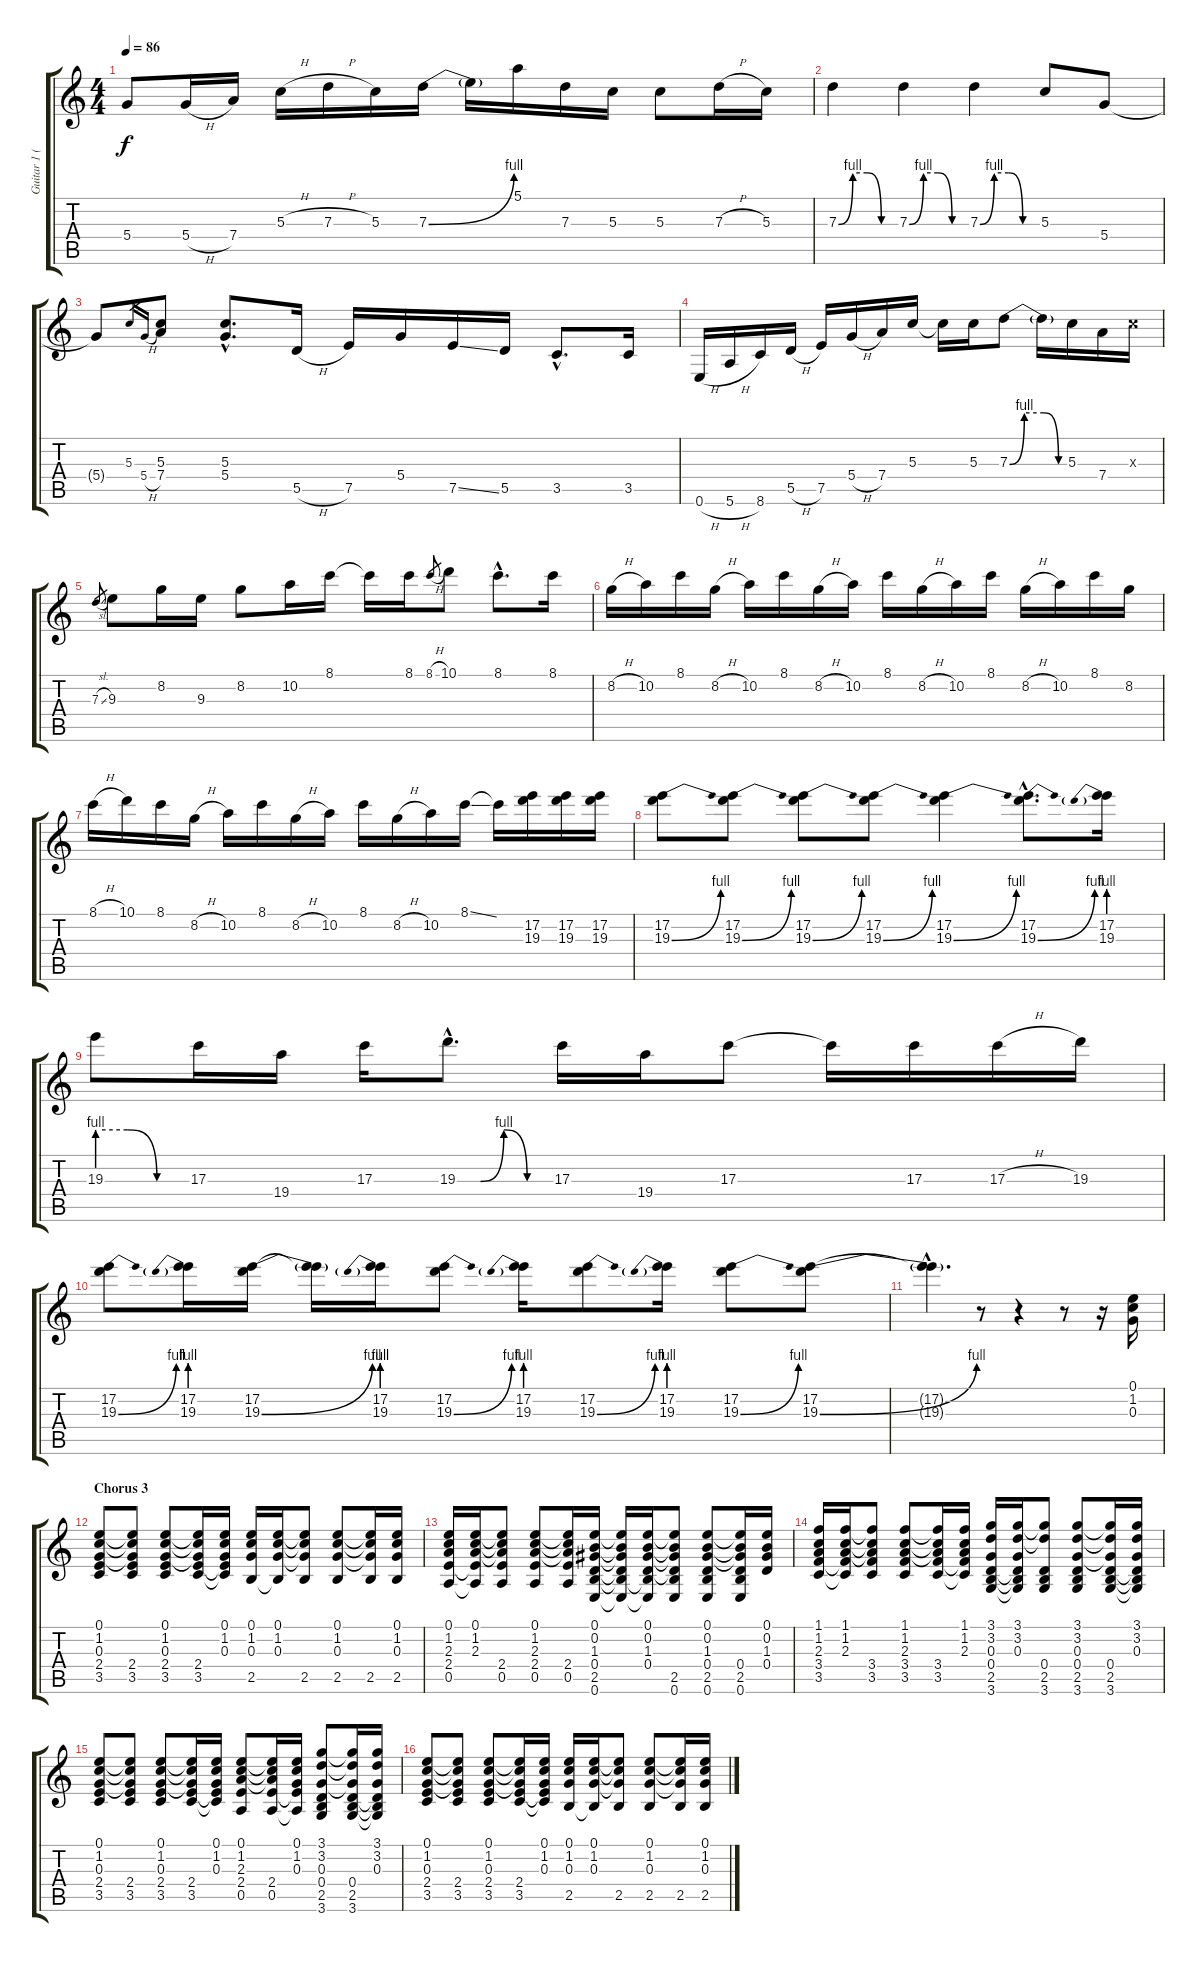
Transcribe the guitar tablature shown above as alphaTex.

\track ("Guitar 1 (Noel)" "Guitar 1 (") {instrument overdrivenguitar}
\staff {score tabs}
\tuning (E4 B3 G3 D3 A2 E2) {hide}
\ts (4 4)
\tempo 86
\clef g2
\ks c
5.4{t}.8{dy f volume 16} 5.4{h}.16 7.4.16 5.3{h}.16 7.3{h}.16 5.3.16 7.3{be (bend 0 0 60 4)}.16 7.3{t}.16 5.1.16 7.3.16 5.3.16 5.3.8 7.3{h}.16 5.3.16 |
7.3{be (custom 0 0 15 4 30 4 45 0 60 0)}.4{volume 16} 7.3{be (custom 0 0 15 4 30 4 45 0 60 0)}.4 7.3{be (custom 0 0 15 4 30 4 45 0 60 0)}.4 5.3.8 5.4.8 |
5.4{t}.8{volume 16} 5.3.16{gr} 5.4{h}.16{gr} (5.3 7.4).8 (5.3{hac} 5.4{hac}).8{d} 5.5{h}.16 7.5.16 5.4.16 7.5{ss}.16 5.5.16 3.5{hac}.8{d} 3.5.16 |
0.6{h}.16{volume 16} 5.6{h}.16 8.6.16 5.5{h}.16 7.5.16 5.4{h}.16 7.4.16 5.3.16 5.3{t}.16 5.3.16 7.3{be (custom 0 0 15 4 35 4 50 0 60 0)}.8 7.3{t}.16 5.3.16 7.4.16 5.3{x}.16 |
7.3{sl}.8{gr} 9.3.8{volume 16} 8.2.16 9.3.16 8.2.8 10.2.16 8.1.16 8.1{t}.16 8.1.16 8.1{h}.8{gr} 10.1.8 8.1{hac}.8{d} 8.1.16 |
8.2{h}.16{volume 16} 10.2.16 8.1.16 8.2{h}.16 10.2.16 8.1.16 8.2{h}.16 10.2.16 8.1.16 8.2{h}.16 10.2.16 8.1.16 8.2{h}.16 10.2.16 8.1.16 8.2.16 |
8.1{h}.16{volume 16} 10.1.16 8.1.16 8.2{h}.16 10.2.16 8.1.16 8.2{h}.16 10.2.16 8.1.16 8.2{h}.16 10.2.16 8.1{ss}.16 8.1{t}.16 (17.2 19.3).16 (17.2 19.3).16 (17.2 19.3).16 |
(17.2 19.3{be (bend 0 0 60 4)}).8{volume 16} (17.2 19.3{be (bend 0 0 60 4)}).8 (17.2 19.3{be (bend 0 0 60 4)}).8 (17.2 19.3{be (bend 0 0 60 4)}).8 (17.2 19.3{be (bend 0 0 60 4)}).4 (17.2{hac} 19.3{be (bend 0 0 60 4) hac}).8{d} (17.2 19.3{be (prebend 0 4 60 4)}).16 |
19.3{be (custom 0 4 20 4 40 0 60 0)}.8{volume 16} 17.3.16 19.4.16 17.3.16 19.3{be (custom 0 0 15 0 30 4 45 0 60 0) hac}.8{d} 17.3.16 19.4.16 17.3.8 17.3{t}.16 17.3.16 17.3{h}.16 19.3.16 |
(17.2 19.3{be (bend 0 0 60 4)}).8{volume 16} (17.2 19.3{be (prebend 0 4 60 4)}).16 (17.2 19.3{be (bend 0 0 60 4)}).16 (17.2{t} 19.3{t}).16 (17.2 19.3{be (prebend 0 4 60 4)}).16 (17.2 19.3{be (bend 0 0 60 4)}).8 (17.2 19.3{be (prebend 0 4 60 4)}).16 (17.2 19.3{be (bend 0 0 60 4)}).8 (17.2 19.3{be (prebend 0 4 60 4)}).16 (17.2 19.3{be (bend 0 0 60 4)}).8 (17.2 19.3{be (bend 0 0 60 4)}).8 |
(17.2{hac t} 19.3{hac t}).4{d volume 12} r.8 r.4 r.8 r.16 (0.1 1.2 0.3).16 |
\section ("" "Chorus 3")
(0.1 1.2 0.3 2.4 3.5).8 (0.1{t} 1.2{t} 0.3{t} 2.4 3.5).8 (0.1 1.2 0.3 2.4 3.5).8 (0.1{t} 1.2{t} 0.3{t} 2.4 3.5).16 (0.1 1.2 0.3 2.4{t} 3.5{t}).16 (0.1 1.2 0.3 2.5).16 (0.1 1.2 0.3 2.5{t}).16 (0.1{t} 1.2{t} 0.3{t} 2.5).8 (0.1 1.2 0.3 2.5).8 (0.1{t} 1.2{t} 0.3{t} 2.5).16 (0.1 1.2 0.3 2.5).16 |
(0.1 1.2 2.3 2.4 0.5).16 (0.1 1.2 2.3 2.4{t} 0.5{t}).16 (0.1{t} 1.2{t} 2.3{t} 2.4 0.5).8 (0.1 1.2 2.3 2.4 0.5).8 (0.1{t} 1.2{t} 2.3{t} 2.4 0.5).16 (0.1 0.2 1.3 0.4 2.5 0.6).16 (0.1{t} 0.2{t} 1.3{t} 0.4{t} 2.5{t} 0.6{t}).16 (0.1 0.2 1.3 0.4 2.5{t} 0.6{t}).16 (0.1{t} 0.2{t} 1.3{t} 0.4{t} 2.5 0.6).8 (0.1 0.2 1.3 0.4 2.5 0.6).8 (0.1{t} 0.2{t} 1.3{t} 0.4 2.5 0.6).16 (0.1 0.2 1.3 0.4).16 |
(1.1 1.2 2.3 3.4 3.5).16 (1.1 1.2 2.3 3.4{t} 3.5{t}).16 (1.1{t} 1.2{t} 2.3{t} 3.4 3.5).8 (1.1 1.2 2.3 3.4 3.5).8 (1.1{t} 1.2{t} 2.3{t} 3.4 3.5).16 (1.1 1.2 2.3 3.4{t} 3.5{t}).16 (3.1 3.2 0.3 0.4 2.5 3.6).16 (3.1 3.2 0.3 0.4{t} 2.5{t} 3.6{t}).16 (3.1{t} 3.2{t} 0.4 2.5 3.6).8 (3.1 3.2 0.3 0.4 2.5 3.6).8 (3.1{t} 3.2{t} 0.3{t} 0.4 2.5 3.6).16 (3.1 3.2 0.3 0.4{t} 2.5{t} 3.6{t}).16 |
(0.1 1.2 0.3 2.4 3.5).8 (0.1{t} 1.2{t} 0.3{t} 2.4 3.5).8 (0.1 1.2 0.3 2.4 3.5).8 (0.1{t} 1.2{t} 0.3{t} 2.4 3.5).16 (0.1 1.2 0.3 2.4{t} 3.5{t}).16 (0.1 1.2 2.3 2.4 0.5).8 (0.1{t} 1.2{t} 2.3{t} 2.4 0.5).16 (0.1 1.2 0.3 2.4{t} 0.5{t}).16 (3.1 3.2 0.3 0.4 2.5 3.6).8 (3.1{t} 3.2{t} 0.3{t} 0.4 2.5 3.6).16 (3.1 3.2 0.3 0.4{t} 2.5{t} 3.6{t}).16 |
(0.1 1.2 0.3 2.4 3.5).8 (0.1{t} 1.2{t} 0.3{t} 2.4 3.5).8 (0.1 1.2 0.3 2.4 3.5).8 (0.1{t} 1.2{t} 0.3{t} 2.4 3.5).16 (0.1 1.2 0.3 2.4{t} 3.5{t}).16 (0.1 1.2 0.3 2.5).16 (0.1 1.2 0.3 2.5{t}).16 (0.1{t} 1.2{t} 0.3{t} 2.5).8 (0.1 1.2 0.3 2.5).8 (0.1{t} 1.2{t} 0.3{t} 2.5).16 (0.1 1.2 0.3 2.5).16
